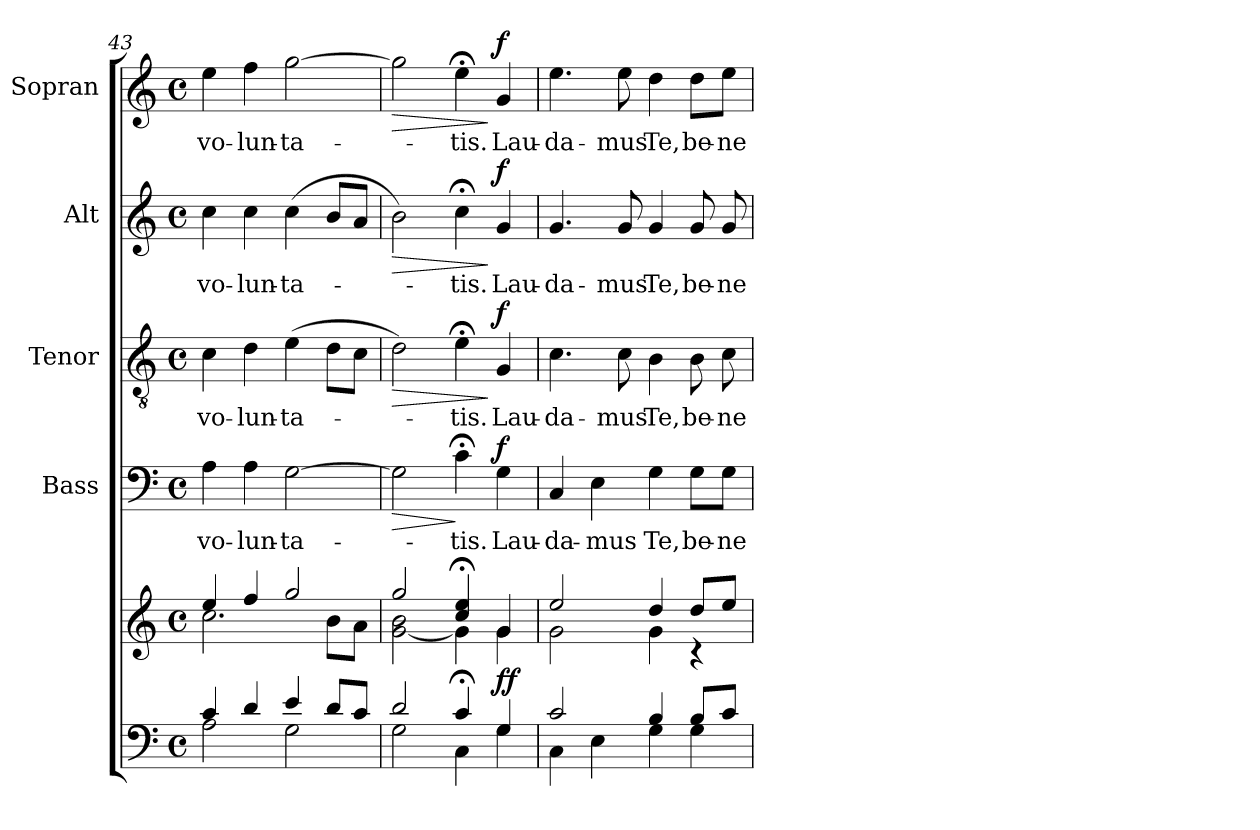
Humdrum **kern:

**kern	**kern	**dynam	**kern	**text	**dynam	**kern	**text	**dynam	**kern	**text	**dynam	**kern	**text	**dynam
*part5	*part5	*part5	*part4	*part4	*part4	*part3	*part3	*part3	*part2	*part2	*part2	*part1	*part1	*part1
*staff6	*staff5	*staff5/6	*staff4	*staff4	*staff4	*staff3	*staff3	*staff3	*staff2	*staff2	*staff2	*staff1	*staff1	*staff1
*	*	*	*I"Bass	*	*	*I"Tenor	*	*	*I"Alt	*	*	*I"Sopran	*	*
*	*	*	*I'B.	*	*	*I'T.	*	*	*I'A.	*	*	*I'S.	*	*
*clefF4	*clefG2	*	*clefF4	*	*	*clefGv2	*	*	*clefG2	*	*	*clefG2	*	*
*k[]	*k[]	*	*k[]	*	*	*k[]	*	*	*k[]	*	*	*k[]	*	*
*C:	*C:	*	*C:	*	*	*C:	*	*	*C:	*	*	*C:	*	*
*M4/4	*M4/4	*	*M4/4	*	*	*M4/4	*	*	*M4/4	*	*	*M4/4	*	*
*met(c)	*met(c)	*	*met(c)	*	*	*met(c)	*	*	*met(c)	*	*	*met(c)	*	*
=43	=43	=43	=43	=43	=43	=43	=43	=43	=43	=43	=43	=43	=43	=43
*^	*^	*	*	*	*	*	*	*	*	*	*	*	*	*
!	!	!	!	!	!	!LO:LY:b	!	!	!LO:LY:b	!	!	!LO:LY:b	!	!	!LO:LY:b	!
4c/	2A\	4ee/	2.cc\	.	4A\	vo-	.	4c\	vo-	.	4cc\	vo-	.	4ee\	vo-	.
!	!	!	!	!	!	!LO:LY:b	!	!	!LO:LY:b	!	!	!LO:LY:b	!	!	!LO:LY:b	!
4d/	.	4ff/	.	.	4A\	-lun-	.	4d\	-lun-	.	4cc\	-lun-	.	4ff\	-lun-	.
!	!	!	!	!	!	!LO:LY:b	!	!	!LO:LY:b	!	!	!LO:LY:b	!	!	!LO:LY:b	!
4e/	2G\	2gg/	.	.	[2G\	-ta-	.	(>4e\	-ta-	.	(>4cc\	-ta-	.	[2gg\	-ta-	.
8d/L	.	.	8b\L	.	.	.	.	8d\L	.	.	8b/L	.	.	.	.	.
8c/J	.	.	8a\J	.	.	.	.	8c\J	.	.	8a/J	.	.	.	.	.
=44	=44	=44	=44	=44	=44	=44	=44	=44	=44	=44	=44	=44	=44	=44	=44	=44
!	!	!	!	!	!	!	!LO:HP:b	!	!	!LO:HP:b	!	!	!LO:HP:b	!	!	!LO:HP:b
2d/	2G\	2gg/	[<2g\ 2b\	.	2G\]	.	>	2d\)	.	>	2b\)	.	>	2gg\]	.	>
!	!	!	!	!	!	!LO:LY:b	!	!	!LO:LY:b	!	!	!LO:LY:b	!	!	!LO:LY:b	!
4c;</	4C\	4cc/;< 4ee/;<	4g\]	.	4c;<\	-tis.	]	4e;<\	-tis.	.	4cc;<\	-tis.	.	4ee;<\	-tis.	.
!	!	!	!	!LO:DY:b	!	!LO:LY:b	!LO:DY:a	!	!LO:LY:b	!LO:DY:n=1:a	!	!LO:LY:b	!LO:DY:n=1:a	!	!LO:LY:b	!LO:DY:n=1:a
4G/	4G\	4g/	4g\	ff	4G\	Lau-	f	4G/	Lau-	] f	4g/	Lau-	] f	4g/	Lau-	] f
!!LO:PB:g=z
=45	=45	=45	=45	=45	=45	=45	=45	=45	=45	=45	=45	=45	=45	=45	=45	=45
!	!	!	!	!	!	!LO:LY:b	!	!	!LO:LY:b	!	!	!LO:LY:b	!	!	!LO:LY:b	!
2c/	4C\	2ee/	2g\	.	4C/	-da-	.	4.c\	-da-	.	4.g/	-da-	.	4.ee\	-da-	.
!	!	!	!	!	!	!LO:LY:b	!	!	!	!	!	!	!	!	!	!
.	4E\	.	.	.	4E\	-mus	.	.	.	.	.	.	.	.	.	.
!	!	!	!	!	!	!	!	!	!LO:LY:b	!	!	!LO:LY:b	!	!	!LO:LY:b	!
.	.	.	.	.	.	.	.	8c\	-mus	.	8g/	-mus	.	8ee\	-mus	.
!	!	!	!	!	!	!LO:LY:b	!	!	!LO:LY:b	!	!	!LO:LY:b	!	!	!LO:LY:b	!
4B/	4G\	4dd/	4g\	.	4G\	Te,	.	4B\	Te,	.	4g/	Te,	.	4dd\	Te,	.
!	!	!	!	!	!	!LO:LY:b	!	!	!LO:LY:b	!	!	!LO:LY:b	!	!	!LO:LY:b	!
8B/L	4G\	8dd/L	4rc	.	8G\L	be-	.	8B\	be-	.	8g/	be-	.	8dd\L	be-	.
!	!	!	!	!	!	!LO:LY:b	!	!	!LO:LY:b	!	!	!LO:LY:b	!	!	!LO:LY:b	!
8c/J	.	8ee/J	.	.	8G\J	-ne-	.	8c\	-ne-	.	8g/	-ne-	.	8ee\J	-ne-	.
*v	*v	*	*	*	*	*	*	*	*	*	*	*	*	*	*	*
*	*v	*v	*	*	*	*	*	*	*	*	*	*	*	*	*
=	=	=	=	=	=	=	=	=	=	=	=	=	=	=
*-	*-	*-	*-	*-	*-	*-	*-	*-	*-	*-	*-	*-	*-	*-
